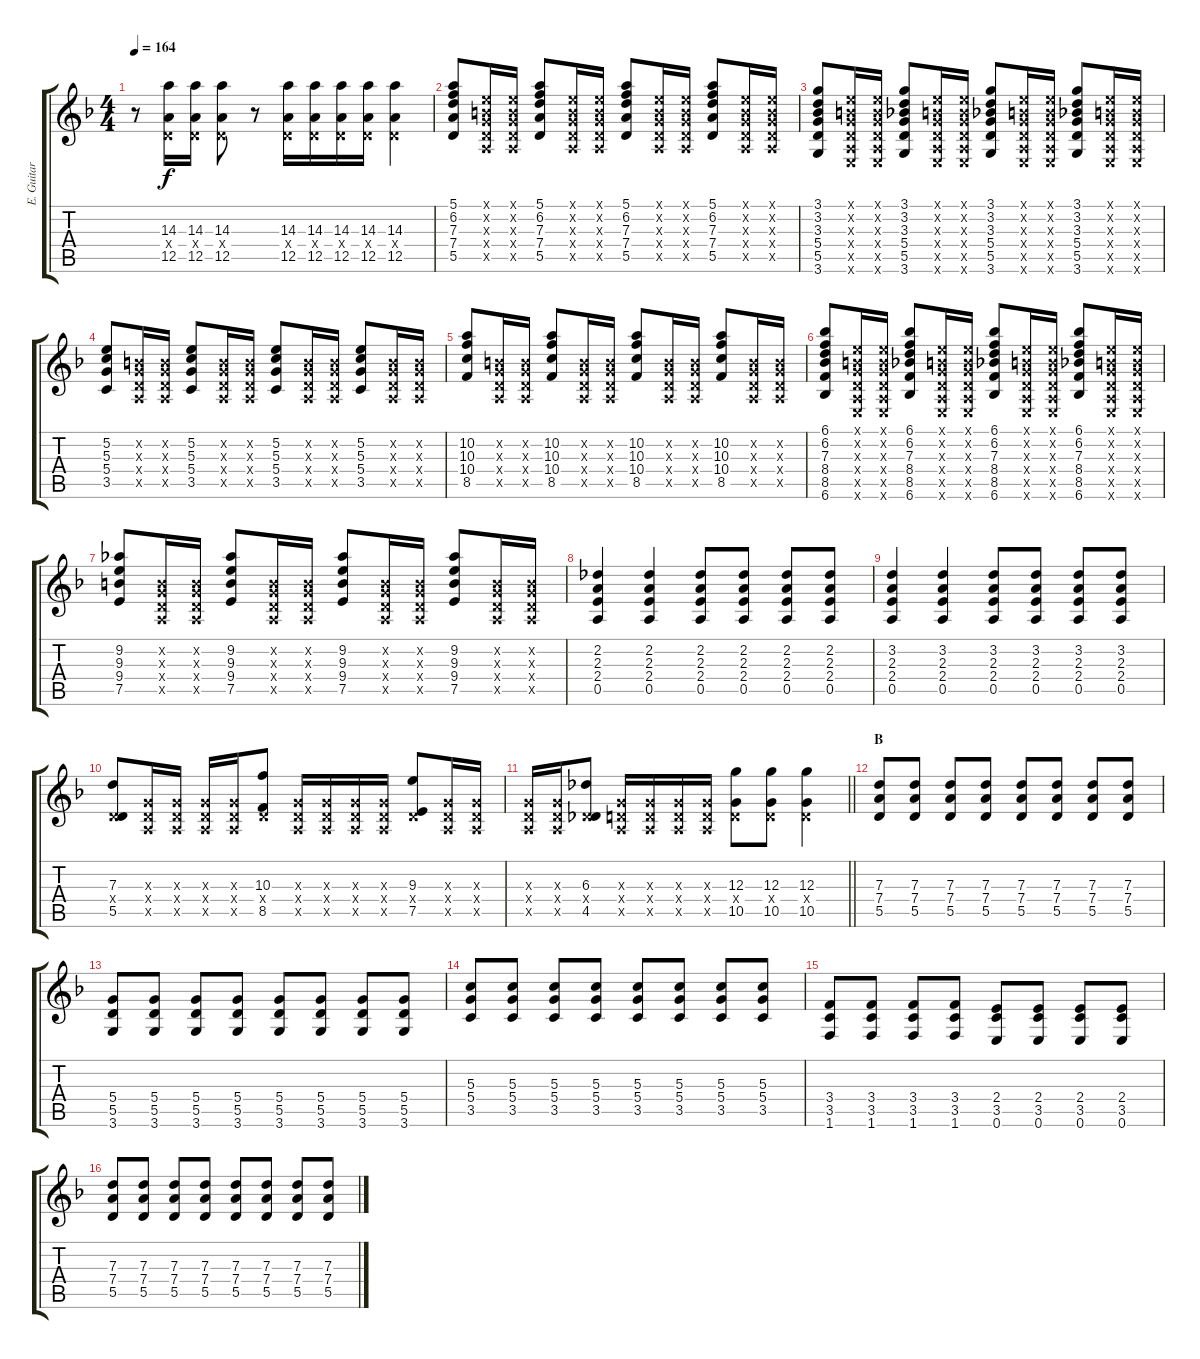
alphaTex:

\track ("E. Guitar II" "E. Guitar ") {instrument overdrivenguitar}
\staff {score tabs}
\tuning (E4 B3 G3 D3 A2 E2) {hide}
\ts (4 4)
\tempo 164
\clef g2
\ks f
r.8{dy f} (14.3 0.4{x} 12.5).16 (14.3 0.4{x} 12.5).16 (14.3 0.4{x} 12.5).8 r.8 (14.3 0.4{x} 12.5).16 (14.3 0.4{x} 12.5).16 (14.3 0.4{x} 12.5).16 (14.3 0.4{x} 12.5).16 (14.3 0.4{x} 12.5).4 |
(5.1 6.2 7.3 7.4 5.5).8 (0.1{x} 0.2{x} 0.3{x} 0.4{x} 0.5{x}).16 (0.1{x} 0.2{x} 0.3{x} 0.4{x} 0.5{x}).16 (5.1 6.2 7.3 7.4 5.5).8 (0.1{x} 0.2{x} 0.3{x} 0.4{x} 0.5{x}).16 (0.1{x} 0.2{x} 0.3{x} 0.4{x} 0.5{x}).16 (5.1 6.2 7.3 7.4 5.5).8 (0.1{x} 0.2{x} 0.3{x} 0.4{x} 0.5{x}).16 (0.1{x} 0.2{x} 0.3{x} 0.4{x} 0.5{x}).16 (5.1 6.2 7.3 7.4 5.5).8 (0.1{x} 0.2{x} 0.3{x} 0.4{x} 0.5{x}).16 (0.1{x} 0.2{x} 0.3{x} 0.4{x} 0.5{x}).16 |
(3.1 3.2 3.3 5.4 5.5 3.6).8 (0.1{x} 0.2{x} 0.3{x} 0.4{x} 0.5{x} 0.6{x}).16 (0.1{x} 0.2{x} 0.3{x} 0.4{x} 0.5{x} 0.6{x}).16 (3.1 3.2 3.3 5.4 5.5 3.6).8 (0.1{x} 0.2{x} 0.3{x} 0.4{x} 0.5{x} 0.6{x}).16 (0.1{x} 0.2{x} 0.3{x} 0.4{x} 0.5{x} 0.6{x}).16 (3.1 3.2 3.3 5.4 5.5 3.6).8 (0.1{x} 0.2{x} 0.3{x} 0.4{x} 0.5{x} 0.6{x}).16 (0.1{x} 0.2{x} 0.3{x} 0.4{x} 0.5{x} 0.6{x}).16 (3.1 3.2 3.3 5.4 5.5 3.6).8 (0.1{x} 0.2{x} 0.3{x} 0.4{x} 0.5{x} 0.6{x}).16 (0.1{x} 0.2{x} 0.3{x} 0.4{x} 0.5{x} 0.6{x}).16 |
(5.2 5.3 5.4 3.5).8 (0.2{x} 0.3{x} 0.4{x} 0.5{x}).16 (0.2{x} 0.3{x} 0.4{x} 0.5{x}).16 (5.2 5.3 5.4 3.5).8 (0.2{x} 0.3{x} 0.4{x} 0.5{x}).16 (0.2{x} 0.3{x} 0.4{x} 0.5{x}).16 (5.2 5.3 5.4 3.5).8 (0.2{x} 0.3{x} 0.4{x} 0.5{x}).16 (0.2{x} 0.3{x} 0.4{x} 0.5{x}).16 (5.2 5.3 5.4 3.5).8 (0.2{x} 0.3{x} 0.4{x} 0.5{x}).16 (0.2{x} 0.3{x} 0.4{x} 0.5{x}).16 |
(10.2 10.3 10.4 8.5).8 (0.2{x} 0.3{x} 0.4{x} 0.5{x}).16 (0.2{x} 0.3{x} 0.4{x} 0.5{x}).16 (10.2 10.3 10.4 8.5).8 (0.2{x} 0.3{x} 0.4{x} 0.5{x}).16 (0.2{x} 0.3{x} 0.4{x} 0.5{x}).16 (10.2 10.3 10.4 8.5).8 (0.2{x} 0.3{x} 0.4{x} 0.5{x}).16 (0.2{x} 0.3{x} 0.4{x} 0.5{x}).16 (10.2 10.3 10.4 8.5).8 (0.2{x} 0.3{x} 0.4{x} 0.5{x}).16 (0.2{x} 0.3{x} 0.4{x} 0.5{x}).16 |
(6.1 6.2 7.3 8.4 8.5 6.6).8 (0.1{x} 0.2{x} 0.3{x} 0.4{x} 0.5{x} 0.6{x}).16 (0.1{x} 0.2{x} 0.3{x} 0.4{x} 0.5{x} 0.6{x}).16 (6.1 6.2 7.3 8.4 8.5 6.6).8 (0.1{x} 0.2{x} 0.3{x} 0.4{x} 0.5{x} 0.6{x}).16 (0.1{x} 0.2{x} 0.3{x} 0.4{x} 0.5{x} 0.6{x}).16 (6.1 6.2 7.3 8.4 8.5 6.6).8 (0.1{x} 0.2{x} 0.3{x} 0.4{x} 0.5{x} 0.6{x}).16 (0.1{x} 0.2{x} 0.3{x} 0.4{x} 0.5{x} 0.6{x}).16 (6.1 6.2 7.3 8.4 8.5 6.6).8 (0.1{x} 0.2{x} 0.3{x} 0.4{x} 0.5{x} 0.6{x}).16 (0.1{x} 0.2{x} 0.3{x} 0.4{x} 0.5{x} 0.6{x}).16 |
(9.2 9.3 9.4 7.5).8 (0.2{x} 0.3{x} 0.4{x} 0.5{x}).16 (0.2{x} 0.3{x} 0.4{x} 0.5{x}).16 (9.2 9.3 9.4 7.5).8 (0.2{x} 0.3{x} 0.4{x} 0.5{x}).16 (0.2{x} 0.3{x} 0.4{x} 0.5{x}).16 (9.2 9.3 9.4 7.5).8 (0.2{x} 0.3{x} 0.4{x} 0.5{x}).16 (0.2{x} 0.3{x} 0.4{x} 0.5{x}).16 (9.2 9.3 9.4 7.5).8 (0.2{x} 0.3{x} 0.4{x} 0.5{x}).16 (0.2{x} 0.3{x} 0.4{x} 0.5{x}).16 |
(2.2 2.3 2.4 0.5).4 (2.2 2.3 2.4 0.5).4 (2.2 2.3 2.4 0.5).8 (2.2 2.3 2.4 0.5).8 (2.2 2.3 2.4 0.5).8 (2.2 2.3 2.4 0.5).8 |
(3.2 2.3 2.4 0.5).4 (3.2 2.3 2.4 0.5).4 (3.2 2.3 2.4 0.5).8 (3.2 2.3 2.4 0.5).8 (3.2 2.3 2.4 0.5).8 (3.2 2.3 2.4 0.5).8 |
(7.3 0.4{x} 5.5).8 (0.3{x} 0.4{x} 0.5{x}).16 (0.3{x} 0.4{x} 0.5{x}).16 (0.3{x} 0.4{x} 0.5{x}).16 (0.3{x} 0.4{x} 0.5{x}).16 (10.3 0.4{x} 8.5).8 (0.3{x} 0.4{x} 0.5{x}).16 (0.3{x} 0.4{x} 0.5{x}).16 (0.3{x} 0.4{x} 0.5{x}).16 (0.3{x} 0.4{x} 0.5{x}).16 (9.3 0.4{x} 7.5).8 (0.3{x} 0.4{x} 0.5{x}).16 (0.3{x} 0.4{x} 0.5{x}).16 |
\barLineRight lightlight
(0.3{x} 0.4{x} 0.5{x}).16 (0.3{x} 0.4{x} 0.5{x}).16 (6.3 0.4{x} 4.5).8 (0.3{x} 0.4{x} 0.5{x}).16 (0.3{x} 0.4{x} 0.5{x}).16 (0.3{x} 0.4{x} 0.5{x}).16 (0.3{x} 0.4{x} 0.5{x}).16 (12.3 0.4{x} 10.5).8 (12.3 0.4{x} 10.5).8 (12.3 0.4{x} 10.5).4 |
\section ("" "B")
(7.3 7.4 5.5).8 (7.3 7.4 5.5).8 (7.3 7.4 5.5).8 (7.3 7.4 5.5).8 (7.3 7.4 5.5).8 (7.3 7.4 5.5).8 (7.3 7.4 5.5).8 (7.3 7.4 5.5).8 |
(5.4 5.5 3.6).8 (5.4 5.5 3.6).8 (5.4 5.5 3.6).8 (5.4 5.5 3.6).8 (5.4 5.5 3.6).8 (5.4 5.5 3.6).8 (5.4 5.5 3.6).8 (5.4 5.5 3.6).8 |
(5.3 5.4 3.5).8 (5.3 5.4 3.5).8 (5.3 5.4 3.5).8 (5.3 5.4 3.5).8 (5.3 5.4 3.5).8 (5.3 5.4 3.5).8 (5.3 5.4 3.5).8 (5.3 5.4 3.5).8 |
(3.4 3.5 1.6).8 (3.4 3.5 1.6).8 (3.4 3.5 1.6).8 (3.4 3.5 1.6).8 (2.4 3.5 0.6).8 (2.4 3.5 0.6).8 (2.4 3.5 0.6).8 (2.4 3.5 0.6).8 |
(7.3 7.4 5.5).8 (7.3 7.4 5.5).8 (7.3 7.4 5.5).8 (7.3 7.4 5.5).8 (7.3 7.4 5.5).8 (7.3 7.4 5.5).8 (7.3 7.4 5.5).8 (7.3 7.4 5.5).8
